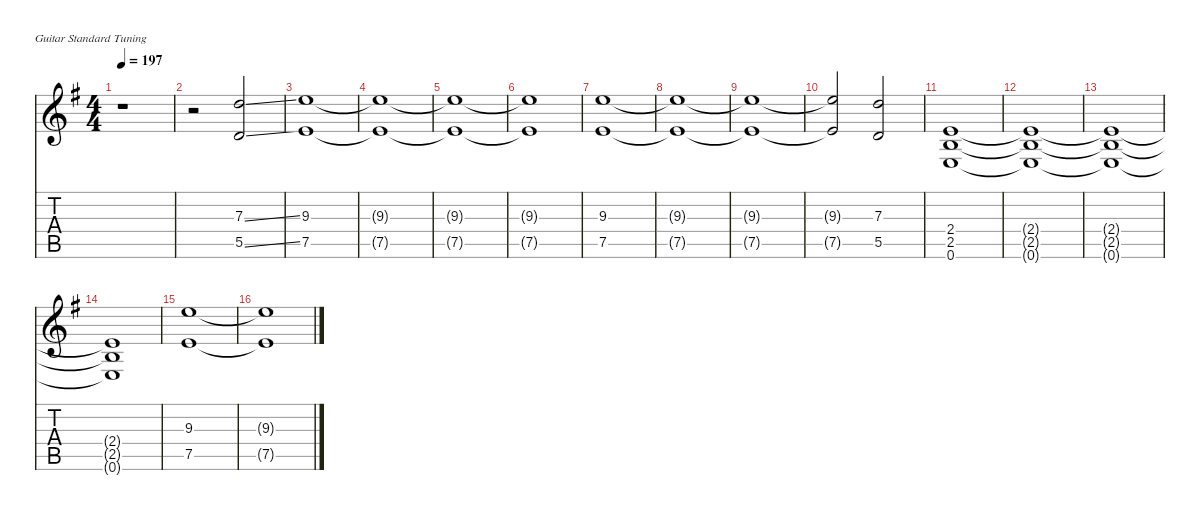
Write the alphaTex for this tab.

\defaultSystemsLayout 4
\hideDynamics
\bracketExtendMode nobrackets
\singleTrackTrackNamePolicy hidden
\multiTrackTrackNamePolicy hidden
\firstSystemTrackNameMode fullname
\firstSystemTrackNameOrientation horizontal
\otherSystemsTrackNameOrientation horizontal
\track ("Guitar 3" "od.guit.") {defaultSystemsLayout 8 instrument overdrivenguitar}
\staff {score tabs}
\tuning (E4 B3 G3 D3 A2 E2)
\ts (4 4)
\tempo 197
\clef g2
\ks eminor
r.1{dy mf beam Down} |
r.2{instrument overdrivenguitar beam Down} (7.3{ss acc forcenatural} 5.5{ss acc forcenatural}).2{dy f beam Up} |
(9.3{acc forcenatural} 7.5{acc forcenatural}).1{beam Up} |
(9.3{t acc forcenatural} 7.5{t acc forcenatural}).1{beam Up} |
(9.3{t acc forcenatural} 7.5{t acc forcenatural}).1{beam Up} |
(9.3{t acc forcenatural} 7.5{t acc forcenatural}).1{beam Up} |
(9.3{acc forcenatural} 7.5{acc forcenatural}).1{beam Up} |
(9.3{t acc forcenatural} 7.5{t acc forcenatural}).1{beam Up} |
(9.3{t acc forcenatural} 7.5{t acc forcenatural}).1{beam Up} |
(9.3{t acc forcenatural} 7.5{t acc forcenatural}).2{beam Up} (7.3{acc forcenatural} 5.5{acc forcenatural}).2{beam Up} |
(2.4{acc forcenatural} 2.5{acc forcenatural} 0.6{acc forcenatural}).1{beam Up} |
(2.4{t acc forcenatural} 2.5{t acc forcenatural} 0.6{t acc forcenatural}).1{beam Up} |
(2.4{t acc forcenatural} 2.5{t acc forcenatural} 0.6{t acc forcenatural}).1{beam Up} |
(2.4{t acc forcenatural} 2.5{t acc forcenatural} 0.6{t acc forcenatural}).1{beam Up} |
(9.3{acc forcenatural} 7.5{acc forcenatural}).1{beam Up} |
(9.3{t acc forcenatural} 7.5{t acc forcenatural}).1{beam Up}
